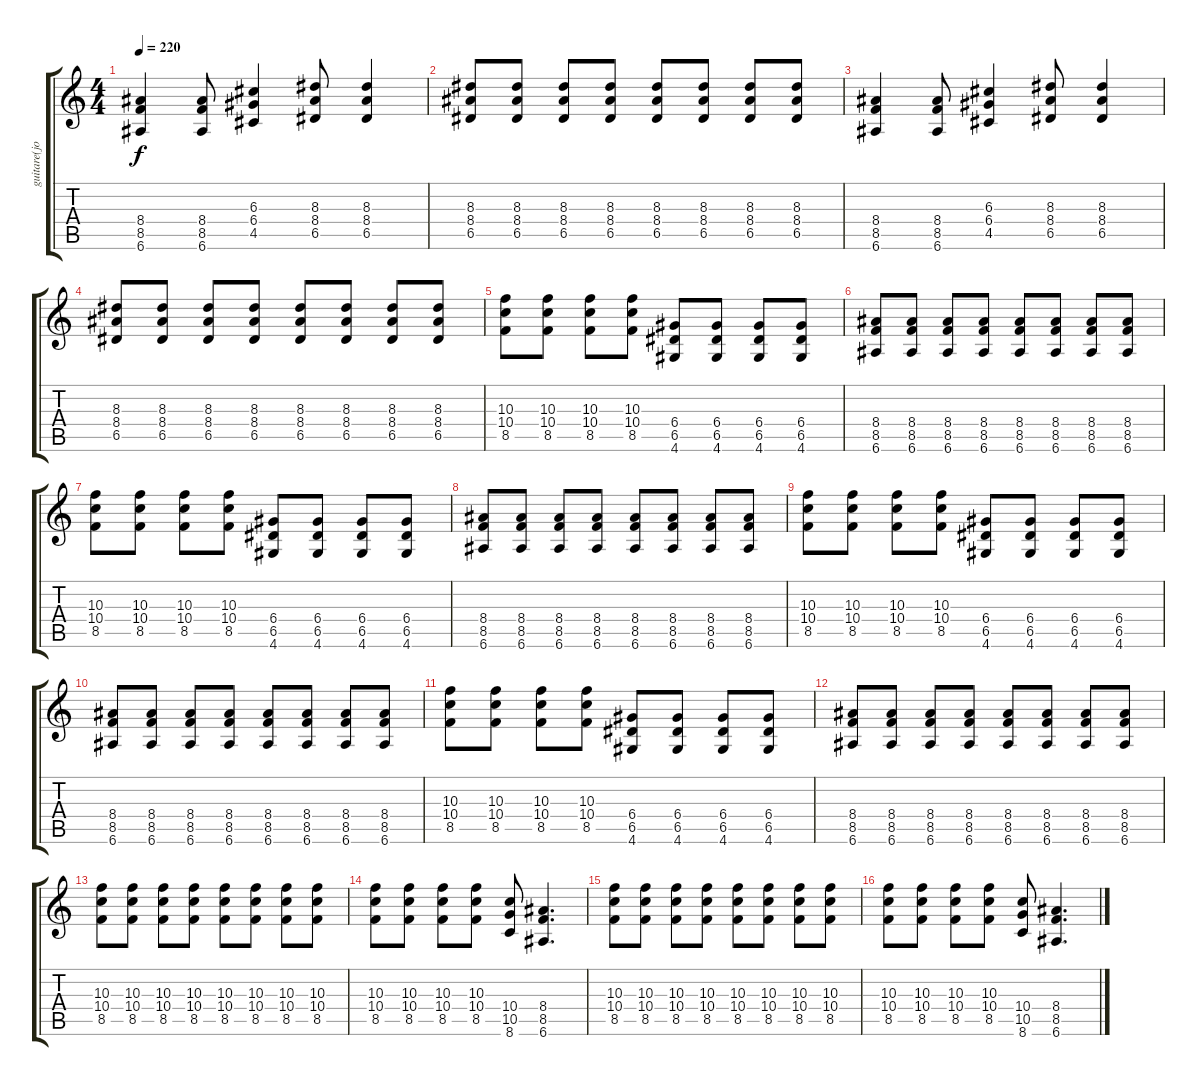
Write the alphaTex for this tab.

\track ("guitare(johnny)" "guitare(jo") {instrument distortionguitar}
\staff {score tabs}
\tuning (E4 B3 G3 D3 A2 E2) {hide}
\ts (4 4)
\tempo 220
\clef g2
\ks c
(8.4 8.5 6.6).4{dy f} (8.4 8.5 6.6).8 (6.3 6.4 4.5).4 (8.3 8.4 6.5).8 (8.3 8.4 6.5).4 |
(8.3 8.4 6.5).8 (8.3 8.4 6.5).8 (8.3 8.4 6.5).8 (8.3 8.4 6.5).8 (8.3 8.4 6.5).8 (8.3 8.4 6.5).8 (8.3 8.4 6.5).8 (8.3 8.4 6.5).8 |
(8.4 8.5 6.6).4 (8.4 8.5 6.6).8 (6.3 6.4 4.5).4 (8.3 8.4 6.5).8 (8.3 8.4 6.5).4 |
(8.3 8.4 6.5).8 (8.3 8.4 6.5).8 (8.3 8.4 6.5).8 (8.3 8.4 6.5).8 (8.3 8.4 6.5).8 (8.3 8.4 6.5).8 (8.3 8.4 6.5).8 (8.3 8.4 6.5).8 |
(10.3 10.4 8.5).8 (10.3 10.4 8.5).8 (10.3 10.4 8.5).8 (10.3 10.4 8.5).8 (6.4 6.5 4.6).8 (6.4 6.5 4.6).8 (6.4 6.5 4.6).8 (6.4 6.5 4.6).8 |
(8.4 8.5 6.6).8 (8.4 8.5 6.6).8 (8.4 8.5 6.6).8 (8.4 8.5 6.6).8 (8.4 8.5 6.6).8 (8.4 8.5 6.6).8 (8.4 8.5 6.6).8 (8.4 8.5 6.6).8 |
(10.3 10.4 8.5).8 (10.3 10.4 8.5).8 (10.3 10.4 8.5).8 (10.3 10.4 8.5).8 (6.4 6.5 4.6).8 (6.4 6.5 4.6).8 (6.4 6.5 4.6).8 (6.4 6.5 4.6).8 |
(8.4 8.5 6.6).8 (8.4 8.5 6.6).8 (8.4 8.5 6.6).8 (8.4 8.5 6.6).8 (8.4 8.5 6.6).8 (8.4 8.5 6.6).8 (8.4 8.5 6.6).8 (8.4 8.5 6.6).8 |
(10.3 10.4 8.5).8 (10.3 10.4 8.5).8 (10.3 10.4 8.5).8 (10.3 10.4 8.5).8 (6.4 6.5 4.6).8 (6.4 6.5 4.6).8 (6.4 6.5 4.6).8 (6.4 6.5 4.6).8 |
(8.4 8.5 6.6).8 (8.4 8.5 6.6).8 (8.4 8.5 6.6).8 (8.4 8.5 6.6).8 (8.4 8.5 6.6).8 (8.4 8.5 6.6).8 (8.4 8.5 6.6).8 (8.4 8.5 6.6).8 |
(10.3 10.4 8.5).8 (10.3 10.4 8.5).8 (10.3 10.4 8.5).8 (10.3 10.4 8.5).8 (6.4 6.5 4.6).8 (6.4 6.5 4.6).8 (6.4 6.5 4.6).8 (6.4 6.5 4.6).8 |
(8.4 8.5 6.6).8 (8.4 8.5 6.6).8 (8.4 8.5 6.6).8 (8.4 8.5 6.6).8 (8.4 8.5 6.6).8 (8.4 8.5 6.6).8 (8.4 8.5 6.6).8 (8.4 8.5 6.6).8 |
(10.3 10.4 8.5).8 (10.3 10.4 8.5).8 (10.3 10.4 8.5).8 (10.3 10.4 8.5).8 (10.3 10.4 8.5).8 (10.3 10.4 8.5).8 (10.3 10.4 8.5).8 (10.3 10.4 8.5).8 |
(10.3 10.4 8.5).8 (10.3 10.4 8.5).8 (10.3 10.4 8.5).8 (10.3 10.4 8.5).8 (10.4 10.5 8.6).8 (8.4 8.5 6.6).4{d} |
(10.3 10.4 8.5).8 (10.3 10.4 8.5).8 (10.3 10.4 8.5).8 (10.3 10.4 8.5).8 (10.3 10.4 8.5).8 (10.3 10.4 8.5).8 (10.3 10.4 8.5).8 (10.3 10.4 8.5).8 |
(10.3 10.4 8.5).8 (10.3 10.4 8.5).8 (10.3 10.4 8.5).8 (10.3 10.4 8.5).8 (10.4 10.5 8.6).8 (8.4 8.5 6.6).4{d}
